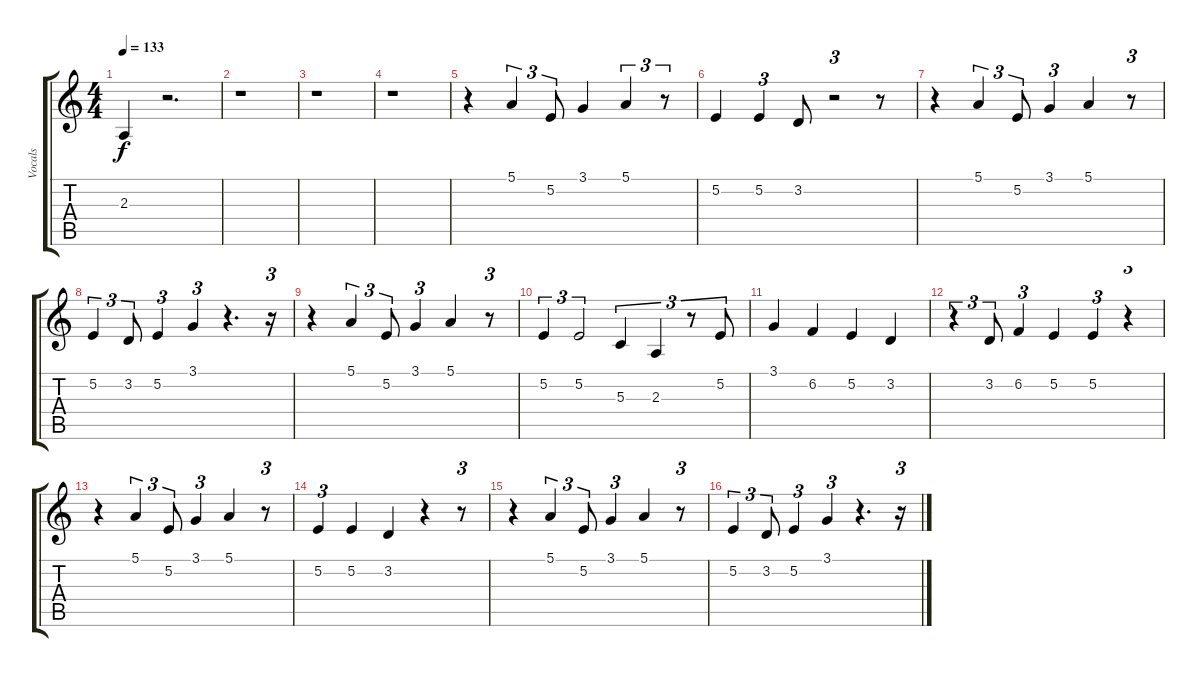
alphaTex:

\track ("Vocals" "Vocals") {instrument stringensemble1}
\staff {score tabs}
\tuning (E4 B3 G3 D3 A2 E2) {hide}
\ts (4 4)
\tempo 133
\clef g2
\ks c
2.3.4{dy f} r.2{d} |
r.1 |
r.1 |
r.1 |
r.4 5.1.4{tu (3 2)} 5.2.8{tu (3 2)} 3.1.4 5.1.4{tu (3 2)} r.8{tu (3 2)} |
5.2.4 5.2.4{tu (3 2)} 3.2.8 r.2{tu (3 2)} r.8 |
r.4 5.1.4{tu (3 2)} 5.2.8{tu (3 2)} 3.1.4{tu (3 2)} 5.1.4 r.8{tu (3 2)} |
5.2.4{tu (3 2)} 3.2.8{tu (3 2)} 5.2.4{tu (3 2)} 3.1.4{tu (3 2)} r.4{d} r.16{tu (3 2)} |
r.4 5.1.4{tu (3 2)} 5.2.8{tu (3 2)} 3.1.4{tu (3 2)} 5.1.4 r.8{tu (3 2)} |
5.2.4{tu (3 2)} 5.2.2{tu (3 2)} 5.3.4{tu (3 2)} 2.3.4{tu (3 2)} r.8{tu (3 2)} 5.2.8{tu (3 2)} |
3.1.4 6.2.4 5.2.4 3.2.4 |
r.4{tu (3 2)} 3.2.8{tu (3 2)} 6.2.4{tu (3 2)} 5.2.4 5.2.4{tu (3 2)} r.4{tu (3 2)} |
r.4 5.1.4{tu (3 2)} 5.2.8{tu (3 2)} 3.1.4{tu (3 2)} 5.1.4 r.8{tu (3 2)} |
5.2.4{tu (3 2)} 5.2.4 3.2.4 r.4 r.8{tu (3 2)} |
r.4 5.1.4{tu (3 2)} 5.2.8{tu (3 2)} 3.1.4{tu (3 2)} 5.1.4 r.8{tu (3 2)} |
5.2.4{tu (3 2)} 3.2.8{tu (3 2)} 5.2.4{tu (3 2)} 3.1.4{tu (3 2)} r.4{d} r.16{tu (3 2)}
